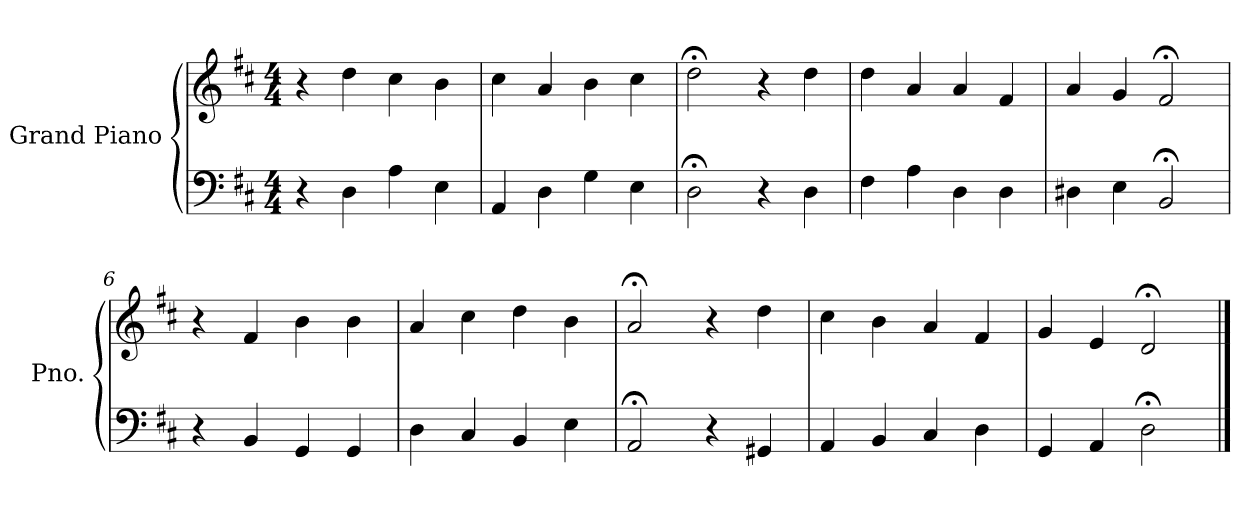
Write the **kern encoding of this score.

**kern	**kern
*part1	*part1
*staff2	*staff1
*I"Grand Piano	*
*I'Pno.	*
*clefF4	*clefG2
*k[f#c#]	*k[f#c#]
*M4/4	*M4/4
=1	=1
4r	4r
4D\	4dd\
4A\	4cc#\
4E\	4b\
=2	=2
4AA/	4cc#\
4D\	4a/
4G\	4b\
4E\	4cc#\
=3	=3
2D;<\	2dd;<\
4r	4r
4D\	4dd\
=4	=4
4F#\	4dd\
4A\	4a/
4D\	4a/
4D\	4f#/
=5	=5
4D#X\	4a/
4E\	4g/
2BB;</	2f#;</
=6	=6
4r	4r
4BB/	4f#/
4GG/	4b\
4GG/	4b\
=7	=7
4D\	4a/
4C#/	4cc#\
4BB/	4dd\
4E\	4b\
=8	=8
2AA;</	2a;</
4r	4r
4GG#X/	4dd\
=9	=9
4AA/	4cc#\
4BB/	4b\
4C#/	4a/
4D\	4f#/
=10	=10
4GG/	4g/
4AA/	4e/
2D;<\	2d;</
==	==
*-	*-
